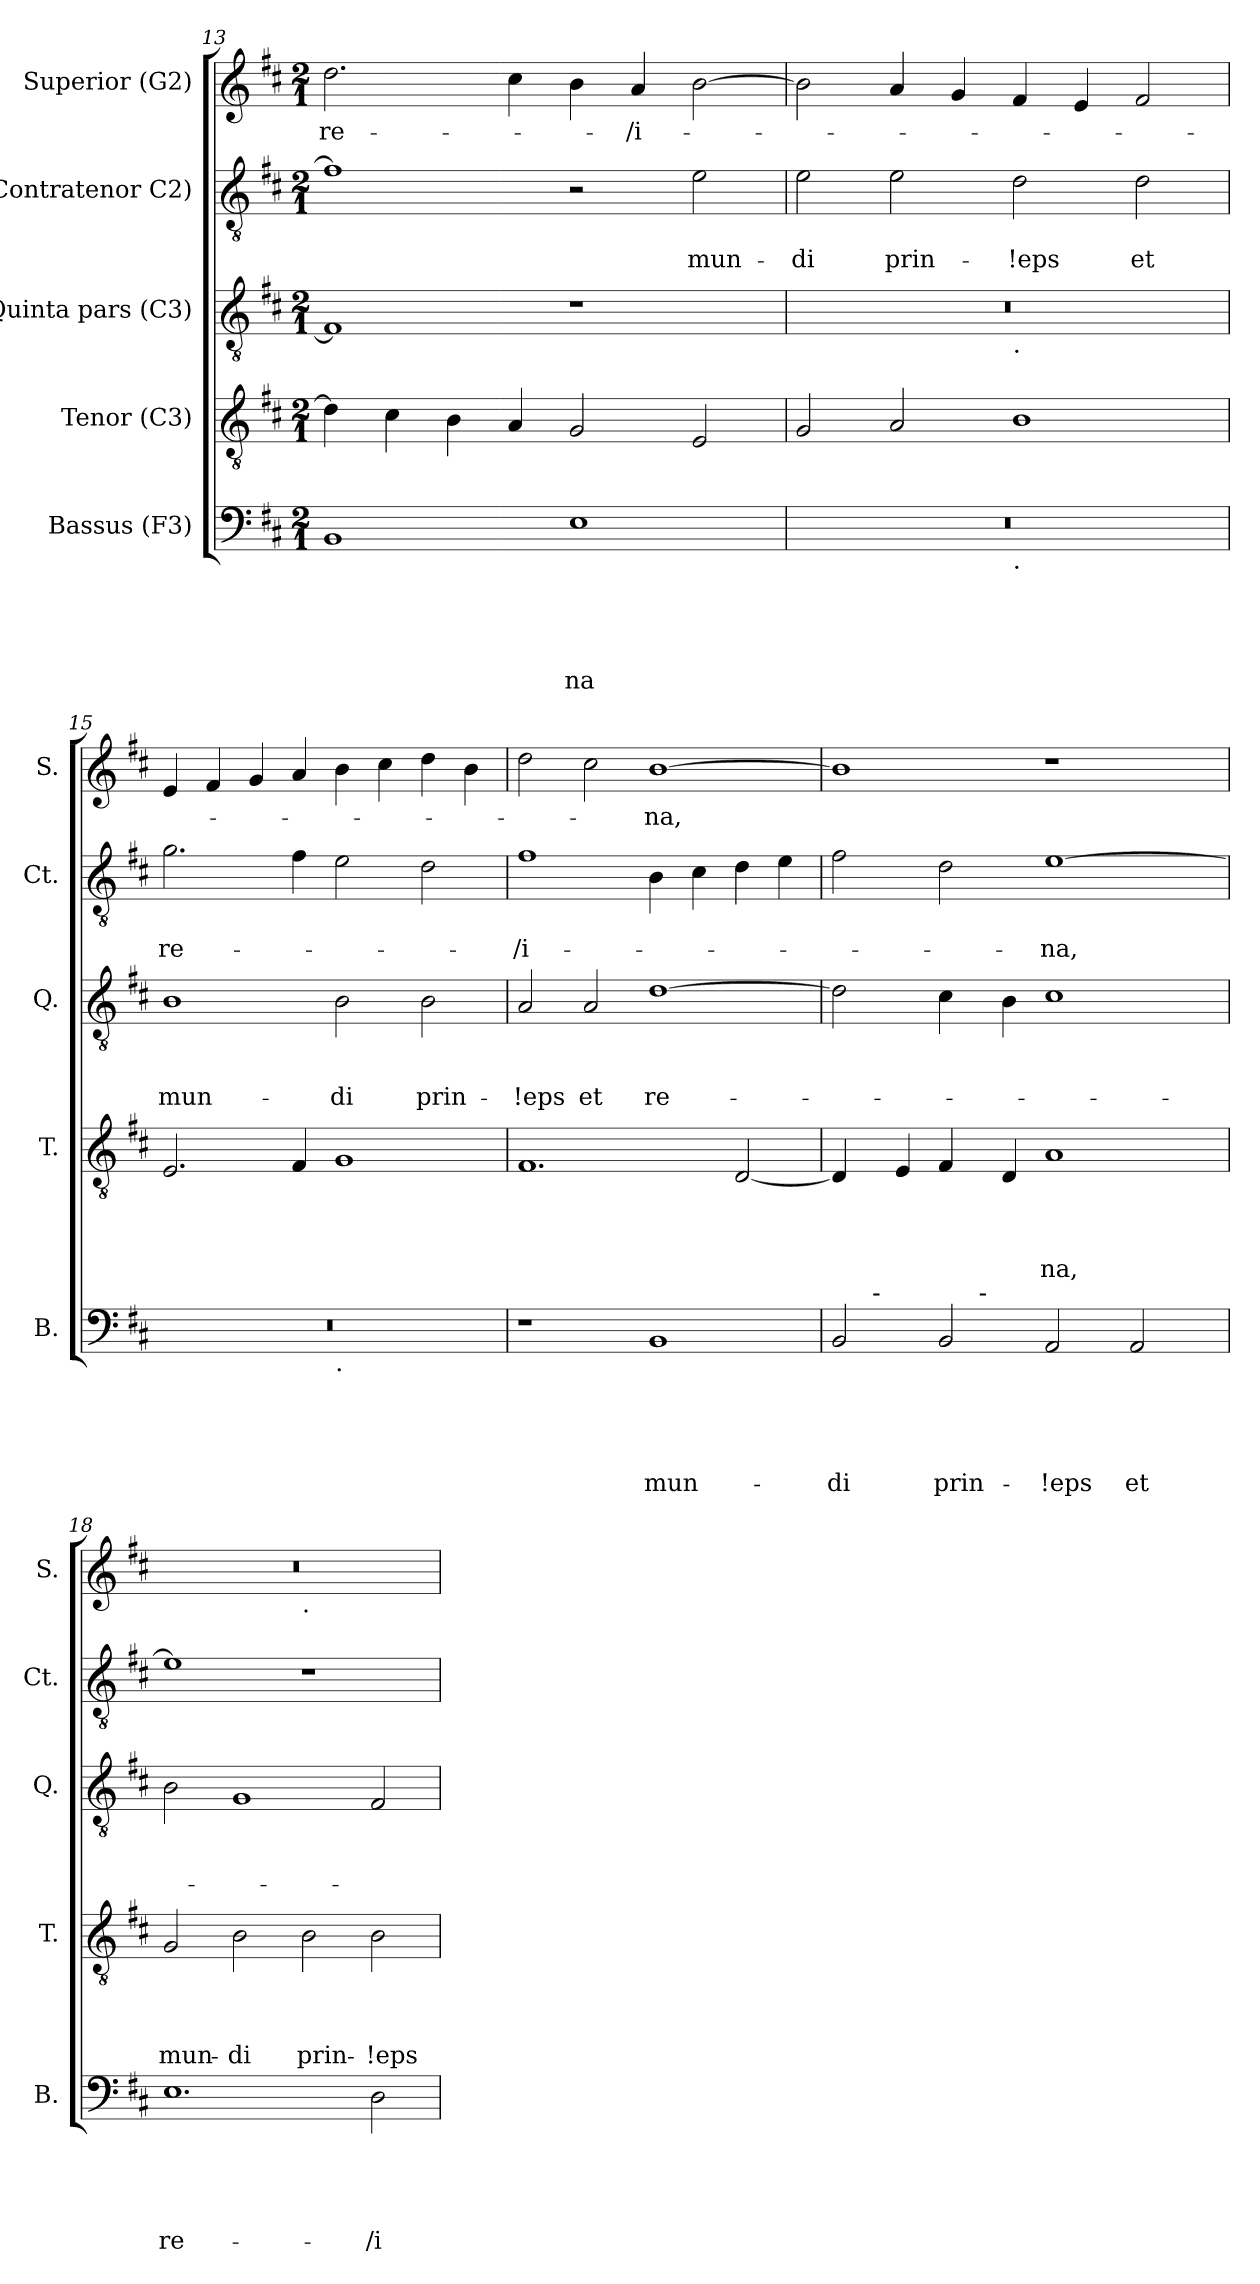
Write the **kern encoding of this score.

**kern	**text	**text	**text	**text	**text	**kern	**text	**text	**text	**text	**kern	**text	**text	**text	**kern	**text	**text	**kern	**text
*part5	*part5	*part5	*part5	*part5	*part5	*part4	*part4	*part4	*part4	*part4	*part3	*part3	*part3	*part3	*part2	*part2	*part2	*part1	*part1
*staff5	*staff5	*staff5	*staff5	*staff5	*staff5	*staff4	*staff4	*staff4	*staff4	*staff4	*staff3	*staff3	*staff3	*staff3	*staff2	*staff2	*staff2	*staff1	*staff1
*I"Bassus (F3)	*	*	*	*	*	*I"Tenor (C3)	*	*	*	*	*I"Quinta pars (C3)	*	*	*	*I"Contratenor C2)	*	*	*I"Superior (G2)	*
*I'B.	*	*	*	*	*	*I'T.	*	*	*	*	*I'Q.	*	*	*	*I'Ct.	*	*	*I'S.	*
*clefF4	*	*	*	*	*	*clefGv2	*	*	*	*	*clefGv2	*	*	*	*clefGv2	*	*	*clefG2	*
*k[f#c#]	*	*	*	*	*	*k[f#c#]	*	*	*	*	*k[f#c#]	*	*	*	*k[f#c#]	*	*	*k[f#c#]	*
*D:	*	*	*	*	*	*D:	*	*	*	*	*D:	*	*	*	*D:	*	*	*D:	*
*M2/1	*	*	*	*	*	*M2/1	*	*	*	*	*M2/1	*	*	*	*M2/1	*	*	*M2/1	*
=13	=13	=13	=13	=13	=13	=13	=13	=13	=13	=13	=13	=13	=13	=13	=13	=13	=13	=13	=13
!	!	!	!	!	!	!	!	!	!	!	!	!	!	!	!	!	!	!	!LO:LY:b
1BB	.	.	.	.	.	4d\]	.	.	.	.	1F#]	.	.	.	1f#]	.	.	2.dd\	re-
.	.	.	.	.	.	4c#\	.	.	.	.	.	.	.	.	.	.	.	.	.
.	.	.	.	.	.	4B\	.	.	.	.	.	.	.	.	.	.	.	.	.
.	.	.	.	.	.	4A/	.	.	.	.	.	.	.	.	.	.	.	4cc#\	.
!	!	!	!	!	!LO:LY:b	!	!	!	!	!	!	!	!	!	!	!	!	!	!
1E	.	.	.	.	-na	2G/	.	.	.	.	1r	.	.	.	2r	.	.	4b\	.
!	!	!	!	!	!	!	!	!	!	!	!	!	!	!	!	!	!	!	!LO:LY:b
.	.	.	.	.	.	.	.	.	.	.	.	.	.	.	.	.	.	4a/	-/i-
!	!	!	!	!	!	!	!	!	!	!	!	!	!	!	!	!	!LO:LY:b	!	!
.	.	.	.	.	.	2E/	.	.	.	.	.	.	.	.	2e\	.	mun-	[<2b\	.
!!LO:LB:g=z
=14	=14	=14	=14	=14	=14	=14	=14	=14	=14	=14	=14	=14	=14	=14	=14	=14	=14	=14	=14
!	!	!	!	!	!	!	!	!	!	!	!	!	!	!	!	!	!LO:LY:b	!	!
*^	*	*	*	*	*	*	*	*	*	*	*^	*	*	*	*	*	*	*	*
0r	1ryy	.	.	.	.	.	2G/	.	.	.	.	0r	1ryy	.	.	.	2e\	.	-di	2b\]	.
!	!	!	!	!	!	!	!	!	!	!	!	!	!	!	!	!	!	!	!LO:LY:b	!	!
.	.	.	.	.	.	.	2A/	.	.	.	.	.	.	.	.	.	2e\	.	prin-	4a/	.
.	.	.	.	.	.	.	.	.	.	.	.	.	.	.	.	.	.	.	.	4g/	.
!	!	!	!	!	!	!	!	!	!	!	!	!	!LO:TX:b:t=.	!	!	!	!	!	!	!	!
!	!LO:TX:b:t=.	!	!	!	!	!	!	!	!	!	!	!	!	!	!	!	!	!	!	!	!
!	!	!	!	!	!	!	!	!	!	!	!	!	!	!	!	!	!	!	!LO:LY:b	!	!
.	1ryy	.	.	.	.	.	1B	.	.	.	.	.	1ryy	.	.	.	2d\	.	-!eps	4f#/	.
.	.	.	.	.	.	.	.	.	.	.	.	.	.	.	.	.	.	.	.	4e/	.
!	!	!	!	!	!	!	!	!	!	!	!	!	!	!	!	!	!	!	!LO:LY:b	!	!
.	.	.	.	.	.	.	.	.	.	.	.	.	.	.	.	.	2d\	.	et	2f#/	.
=15	=15	=15	=15	=15	=15	=15	=15	=15	=15	=15	=15	=15	=15	=15	=15	=15	=15	=15	=15	=15	=15
!	!	!	!	!	!	!	!	!	!	!	!	!	!	!	!	!LO:LY:b	!	!	!LO:LY:b	!	!
*	*	*	*	*	*	*	*	*	*	*	*	*v	*v	*	*	*	*	*	*	*	*
0r	1ryy	.	.	.	.	.	2.E/	.	.	.	.	1B	.	.	mun-	2.g\	.	re-	4e/	.
.	.	.	.	.	.	.	.	.	.	.	.	.	.	.	.	.	.	.	4f#/	.
.	.	.	.	.	.	.	.	.	.	.	.	.	.	.	.	.	.	.	4g/	.
.	.	.	.	.	.	.	4F#/	.	.	.	.	.	.	.	.	4f#\	.	.	4a/	.
!	!LO:TX:b:t=.	!	!	!	!	!	!	!	!	!	!	!	!	!	!	!	!	!	!	!
!	!	!	!	!	!	!	!	!	!	!	!	!	!	!	!LO:LY:b	!	!	!	!	!
.	1ryy	.	.	.	.	.	1G	.	.	.	.	2B\	.	.	-di	2e\	.	.	4b\	.
.	.	.	.	.	.	.	.	.	.	.	.	.	.	.	.	.	.	.	4cc#\	.
!	!	!	!	!	!	!	!	!	!	!	!	!	!	!	!LO:LY:b	!	!	!	!	!
.	.	.	.	.	.	.	.	.	.	.	.	2B\	.	.	prin-	2d\	.	.	4dd\	.
.	.	.	.	.	.	.	.	.	.	.	.	.	.	.	.	.	.	.	4b\	.
=16	=16	=16	=16	=16	=16	=16	=16	=16	=16	=16	=16	=16	=16	=16	=16	=16	=16	=16	=16	=16
!	!	!	!	!	!	!	!	!	!	!	!	!	!	!	!LO:LY:b	!	!	!LO:LY:b	!	!
*v	*v	*	*	*	*	*	*	*	*	*	*	*	*	*	*	*	*	*	*	*
1r	.	.	.	.	.	1.F#	.	.	.	.	2A/	.	.	-!eps	1f#	.	-/i-	2dd\	.
!	!	!	!	!	!	!	!	!	!	!	!	!	!	!LO:LY:b	!	!	!	!	!
.	.	.	.	.	.	.	.	.	.	.	2A/	.	.	et	.	.	.	2cc#\	.
!	!	!	!	!	!LO:LY:b	!	!	!	!	!	!	!	!	!LO:LY:b	!	!	!	!	!LO:LY:b
1BB	.	.	.	.	mun-	.	.	.	.	.	[>1d	.	.	re-	4B\	.	.	[>1b	-na,
.	.	.	.	.	.	.	.	.	.	.	.	.	.	.	4c#\	.	.	.	.
.	.	.	.	.	.	[>2D/	.	.	.	.	.	.	.	.	4d\	.	.	.	.
.	.	.	.	.	.	.	.	.	.	.	.	.	.	.	4e\	.	.	.	.
!!LO:PB:g=z
=17	=17	=17	=17	=17	=17	=17	=17	=17	=17	=17	=17	=17	=17	=17	=17	=17	=17	=17	=17
!	!	!	!	!	!LO:LY:b	!	!	!	!	!	!	!	!	!	!	!	!	!	!
*^	*	*	*	*	*	*	*	*	*	*	*	*	*	*	*	*	*	*	*
*	*^	*	*	*	*	*	*	*	*	*	*	*	*	*	*	*	*	*	*	*
2BB/	8ryy	2ryy	.	.	.	.	-di	4D/]	.	.	.	.	2d\]	.	.	.	2f#\	.	.	1b]	.
.	32ryy	.	.	.	.	.	.	.	.	.	.	.	.	.	.	.	.	.	.	.	.
!	!LO:TX:a:t=-	!	!	!	!	!	!	!	!	!	!	!	!	!	!	!	!	!	!	!	!
.	1ryy	.	.	.	.	.	.	.	.	.	.	.	.	.	.	.	.	.	.	.	.
.	.	.	.	.	.	.	.	4E/	.	.	.	.	.	.	.	.	.	.	.	.	.
!	!	!	!	!	!	!	!LO:LY:b	!	!	!	!	!	!	!	!	!	!	!	!	!	!
2BB/	.	8ryy	.	.	.	.	prin-	4F#/	.	.	.	.	4c#\	.	.	.	2d\	.	.	.	.
.	.	32ryy	.	.	.	.	.	.	.	.	.	.	.	.	.	.	.	.	.	.	.
!	!	!LO:TX:a:t=-	!	!	!	!	!	!	!	!	!	!	!	!	!	!	!	!	!	!	!
.	.	1ryy	.	.	.	.	.	.	.	.	.	.	.	.	.	.	.	.	.	.	.
.	.	.	.	.	.	.	.	4D/	.	.	.	.	4B\	.	.	.	.	.	.	.	.
!	!	!	!	!	!	!	!LO:LY:b	!	!	!	!	!LO:LY:b	!	!	!	!	!	!	!LO:LY:b	!	!
2AA/	.	.	.	.	.	.	-!eps	1A	.	.	.	-na,	1c#	.	.	.	[>1e	.	-na,	1r	.
.	2ryy	.	.	.	.	.	.	.	.	.	.	.	.	.	.	.	.	.	.	.	.
!	!	!	!	!	!	!	!LO:LY:b	!	!	!	!	!	!	!	!	!	!	!	!	!	!
2AA/	.	.	.	.	.	.	et	.	.	.	.	.	.	.	.	.	.	.	.	.	.
.	4ryy	4ryy	.	.	.	.	.	.	.	.	.	.	.	.	.	.	.	.	.	.	.
.	16.ryy	16.ryy	.	.	.	.	.	.	.	.	.	.	.	.	.	.	.	.	.	.	.
=18	=18	=18	=18	=18	=18	=18	=18	=18	=18	=18	=18	=18	=18	=18	=18	=18	=18	=18	=18	=18	=18
!	!	!	!	!	!	!	!LO:LY:b	!	!	!	!	!LO:LY:b	!	!	!	!	!	!	!	!	!
*v	*v	*v	*	*	*	*	*	*	*	*	*	*	*	*	*	*	*	*	*	*^	*
1.E	.	.	.	.	re-	2G/	.	.	.	mun-	2B\	.	.	.	1e]	.	.	0r	1ryy	.
!	!	!	!	!	!	!	!	!	!	!LO:LY:b	!	!	!	!	!	!	!	!	!	!
.	.	.	.	.	.	2B\	.	.	.	-di	1G	.	.	.	.	.	.	.	.	.
!	!	!	!	!	!	!	!	!	!	!	!	!	!	!	!	!	!	!	!LO:TX:b:t=.	!
!	!	!	!	!	!	!	!	!	!	!LO:LY:b	!	!	!	!	!	!	!	!	!	!
.	.	.	.	.	.	2B\	.	.	.	prin-	.	.	.	.	1r	.	.	.	1ryy	.
!	!	!	!	!	!LO:LY:b	!	!	!	!	!LO:LY:b	!	!	!	!	!	!	!	!	!	!
2D\	.	.	.	.	-/i-	2B\	.	.	.	-!eps	2F#/	.	.	.	.	.	.	.	.	.
*	*	*	*	*	*	*	*	*	*	*	*	*	*	*	*	*	*	*v	*v	*
=	=	=	=	=	=	=	=	=	=	=	=	=	=	=	=	=	=	=	=
*-	*-	*-	*-	*-	*-	*-	*-	*-	*-	*-	*-	*-	*-	*-	*-	*-	*-	*-	*-
